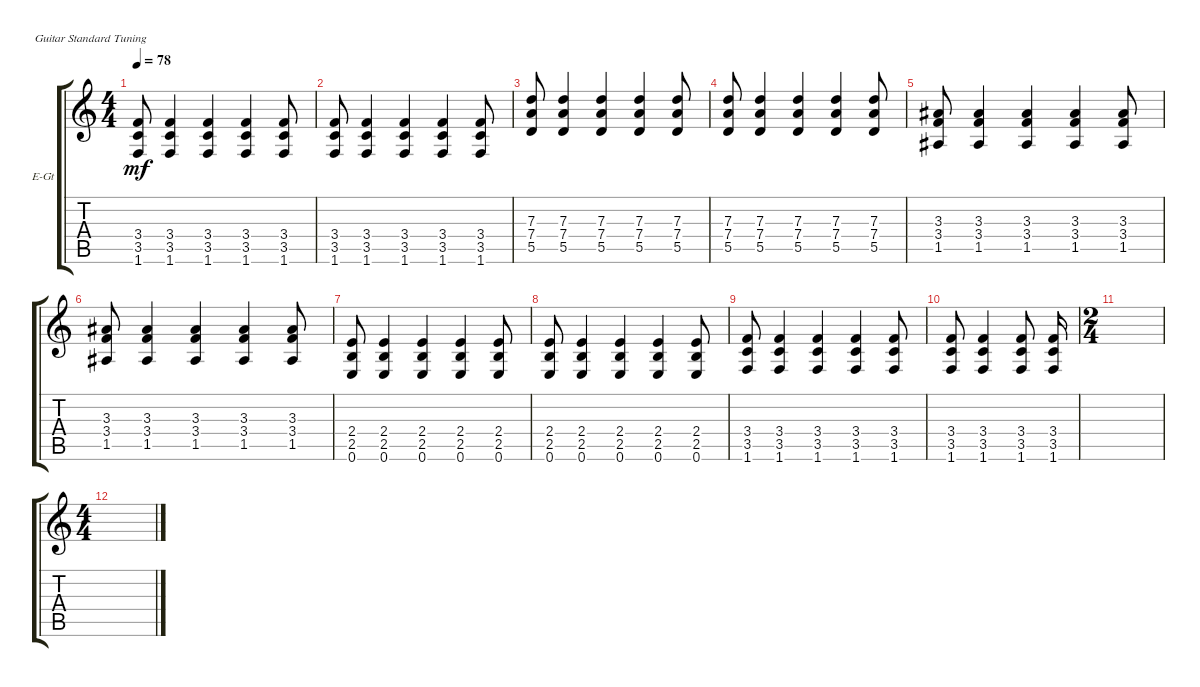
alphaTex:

\defaultSystemsLayout 4
\bracketExtendMode groupsimilarinstruments
\firstSystemTrackNameOrientation horizontal
\otherSystemsTrackNameOrientation horizontal
\track ("Electric Guitar" "E-Gt") {instrument distortionguitar}
\staff {score tabs}
\tuning (E4 B3 G3 D3 A2 E2)
\ts (4 4)
\tempo 78
\clef g2
\scale
0.333333
\ks c
(1.6 3.5 3.4).8{dy mf} (1.6 3.5 3.4).4 (1.6 3.5 3.4).4 (1.6 3.5 3.4).4 (1.6 3.5 3.4).8 |
\scale
0.333333 (1.6 3.5 3.4).8 (1.6 3.5 3.4).4 (1.6 3.5 3.4).4 (1.6 3.5 3.4).4 (1.6 3.5 3.4).8 |
\scale
0.333333 (5.5 7.4 7.3).8 (5.5 7.4 7.3).4 (5.5 7.4 7.3).4 (5.5 7.4 7.3).4 (5.5 7.4 7.3).8 |
\scale
0.333333 (5.5 7.4 7.3).8 (5.5 7.4 7.3).4 (5.5 7.4 7.3).4 (5.5 7.4 7.3).4 (5.5 7.4 7.3).8 |
\scale
0.333333 (1.5 3.4 3.3).8 (1.5 3.4 3.3).4 (1.5 3.4 3.3).4 (1.5 3.4 3.3).4 (1.5 3.4 3.3).8 |
\scale
0.333333 (1.5 3.4 3.3).8 (1.5 3.4 3.3).4 (1.5 3.4 3.3).4 (1.5 3.4 3.3).4 (1.5 3.4 3.3).8 |
\scale
0.333333 (0.6 2.5 2.4).8 (0.6 2.5 2.4).4 (0.6 2.5 2.4).4 (0.6 2.5 2.4).4 (0.6 2.5 2.4).8 |
\scale
0.333333 (0.6 2.5 2.4).8 (0.6 2.5 2.4).4 (0.6 2.5 2.4).4 (0.6 2.5 2.4).4 (0.6 2.5 2.4).8 |
\scale
0.333333 (1.6 3.5 3.4).8 (1.6 3.5 3.4).4 (1.6 3.5 3.4).4 (1.6 3.5 3.4).4 (1.6 3.5 3.4).8 |
\scale
0.333333 (1.6 3.5 3.4).8 (1.6 3.5 3.4).4 (1.6 3.5 3.4).8 (1.6 3.5 3.4).16 |
\ts (2 4)
\scale
0.333333 |
\ts (4 4)
\scale
0.333333 |
\scale
0.333333 |
\scale
0.333333 |
\scale
0.333333 |
\scale
0.333333
